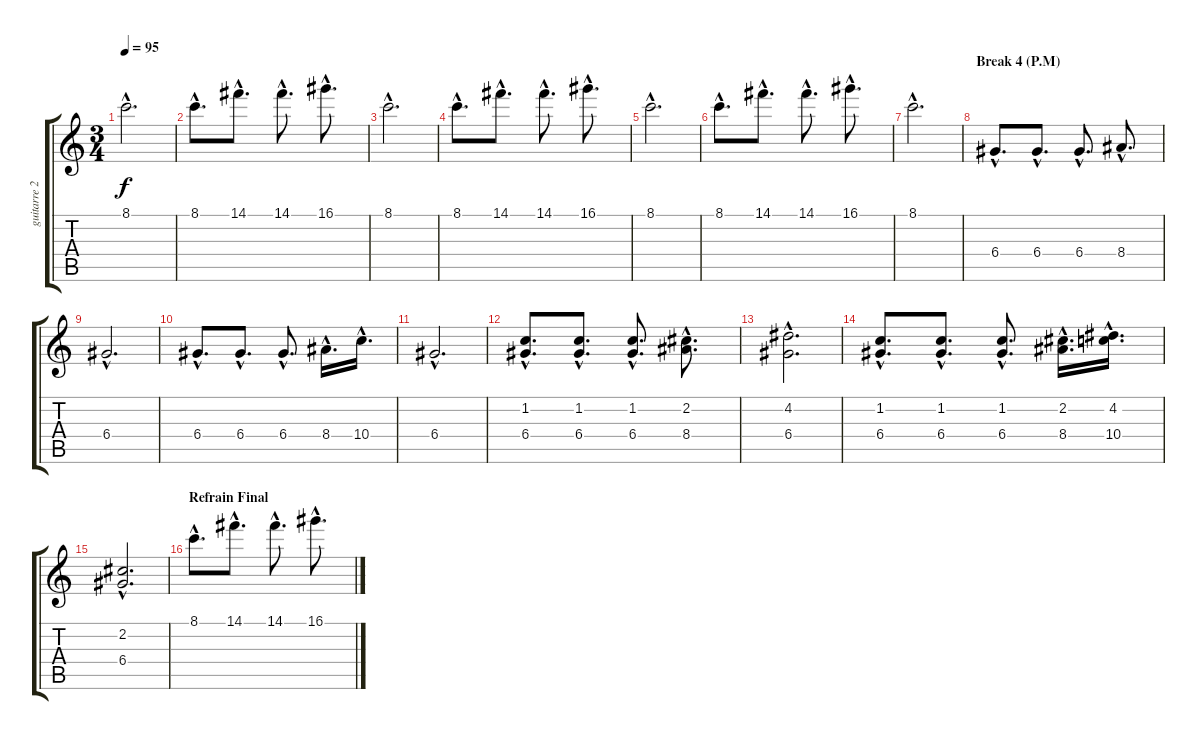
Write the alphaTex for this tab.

\track ("guitarre 2" "guitarre 2") {instrument acousticguitarsteel}
\staff {score tabs}
\tuning (E4 B3 G3 D3 A2 E2) {hide}
\ts (3 4)
\tempo 95
\clef g2
\ks c
8.1{hac}.2{d dy f} |
8.1{hac}.8{d} 14.1{hac}.8{d} 14.1{hac}.8{d} 16.1{hac}.8{d} |
8.1{hac}.2{d} |
8.1{hac}.8{d} 14.1{hac}.8{d} 14.1{hac}.8{d} 16.1{hac}.8{d} |
8.1{hac}.2{d} |
8.1{hac}.8{d} 14.1{hac}.8{d} 14.1{hac}.8{d} 16.1{hac}.8{d} |
8.1{hac}.2{d} |
\section ("" "Break 4 (P.M)")
6.4{hac}.8{d} 6.4{hac}.8{d} 6.4{hac}.8{d} 8.4{hac}.8{d} |
6.4{hac}.2{d} |
6.4{hac}.8{d} 6.4{hac}.8{d} 6.4{hac}.8{d} 8.4{hac}.16{d} 10.4{hac}.16{d} |
6.4{hac}.2{d} |
(1.2{hac} 6.4{hac}).8{d} (1.2{hac} 6.4{hac}).8{d} (1.2{hac} 6.4{hac}).8{d} (2.2{hac} 8.4{hac}).8{d} |
(4.2{hac} 6.4{hac}).2{d} |
(1.2{hac} 6.4{hac}).8{d} (1.2{hac} 6.4{hac}).8{d} (1.2{hac} 6.4{hac}).8{d} (2.2{hac} 8.4{hac}).16{d} (4.2{hac} 10.4{hac}).16{d} |
(2.2{hac} 6.4{hac}).2{d} |
\section ("" "Refrain Final")
8.1{hac}.8{d} 14.1{hac}.8{d} 14.1{hac}.8{d} 16.1{hac}.8{d}
